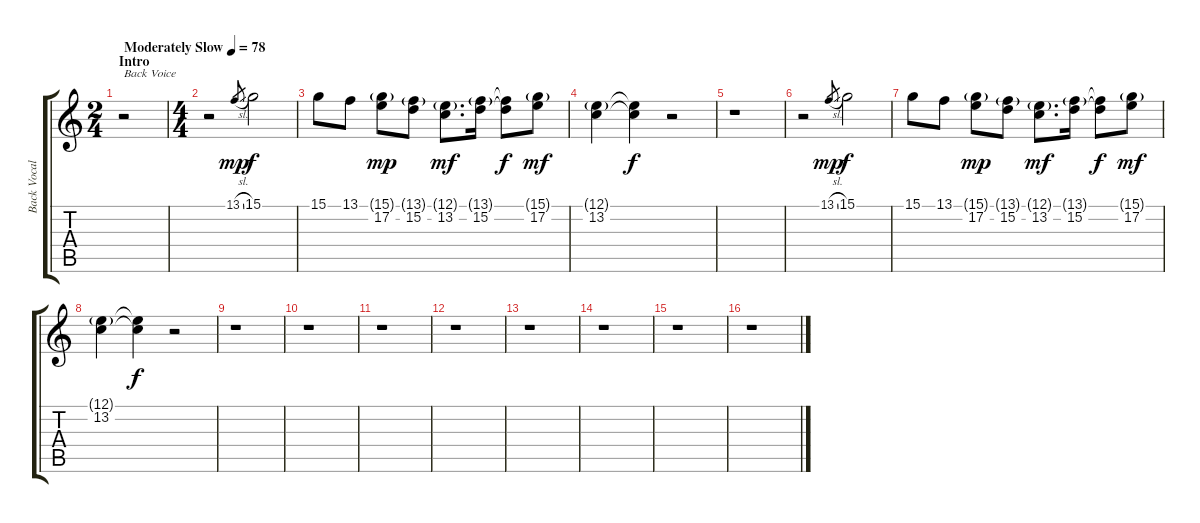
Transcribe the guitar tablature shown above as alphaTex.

\track ("Back Vocals" "Back Vocal") {instrument lead6voice}
\staff {score tabs}
\tuning (E4 B3 G3 D3 A2 E2) {hide}
\ts (2 4)
\section ("" "Intro")
\tempo (78 "Moderately Slow")
\clef g2
\ks c
r.2{txt "Back Voice" dy mp instrument lead6voice} |
\ts (4 4)
r.2 13.1{sl}.8{gr} 15.1.2{dy f} |
15.1.8 13.1.8 (15.1{g} 17.2).8{dy mp} (13.1{g} 15.2).8 (12.1{g} 13.2).8{d dy mf} (13.1{g} 15.2).16 (13.1{t} 15.2{t}).8{dy f} (15.1{g} 17.2).8{dy mf} |
(12.1{g} 13.2).4{volume 5} (12.1{t} 13.2{t}).4{dy f} r.2{volume 14} |
r.1 |
r.2 13.1{sl}.8{gr dy mp} 15.1.2{dy f} |
15.1.8 13.1.8 (15.1{g} 17.2).8{dy mp} (13.1{g} 15.2).8 (12.1{g} 13.2).8{d dy mf} (13.1{g} 15.2).16 (13.1{t} 15.2{t}).8{dy f} (15.1{g} 17.2).8{dy mf} |
(12.1{g} 13.2).4{volume 5} (12.1{t} 13.2{t}).4{dy f} r.2{volume 14} |
r.1 |
r.1 |
r.1 |
r.1 |
r.1 |
r.1 |
r.1 |
r.1
